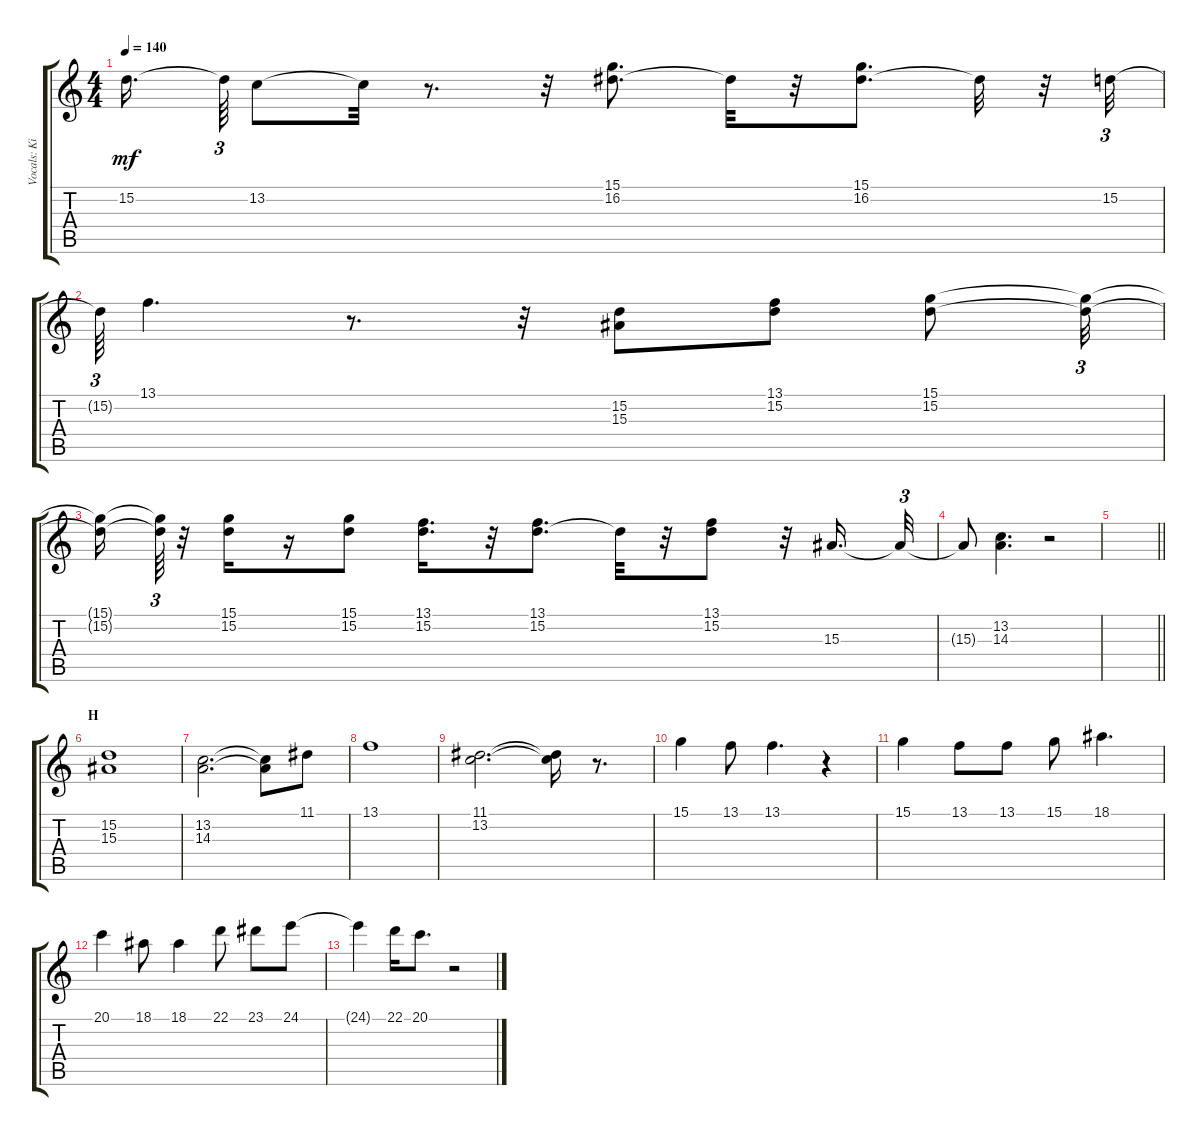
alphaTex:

\track ("Vocals: Kiki Dee" "Vocals: Ki") {instrument choiraahs}
\staff {score tabs}
\tuning (E4 B3 G3 D3 A2 E2) {hide}
\ts (4 4)
\tempo 140
\clef g2
\ks c
15.2{t}.16{d dy mf beam splitsecondary} 15.2{t}.64{tu (3 2)} 13.2.8 13.2{t}.32 r.8{d} r.32 (15.1 16.2).8{d} 16.2{t}.32 r.32 (15.1 16.2).8{d} 16.2{t}.32 r.32 15.2.32{tu (3 2)} |
15.2{t}.64{tu (3 2)} 13.1.4{d} r.8{d} r.32 (15.2 15.3).8 (13.1 15.2).8 (15.1 15.2).8 (15.1{t} 15.2{t}).32{tu (3 2)} |
(15.1{t} 15.2{t}).16 (15.1{t} 15.2{t}).64{tu (3 2)} r.32 (15.1 15.2).16 r.16 (15.1 15.2).8 (13.1 15.2).16{d} r.32 (13.1 15.2).8{d} 15.2{t}.32 r.32 (13.1 15.2).8 r.32 15.3.16{d} 15.3{t}.32{tu (3 2)} |
15.3{t}.8 (13.2 14.3).4{d} r.2 |
\barLineRight lightlight
|
\section ("" "H")
(15.2 15.3).1 |
(13.2 14.3).2{d} (13.2{t} 14.3{t}).8 11.1.8 |
13.1.1 |
(11.1 13.2).2{d} (11.1{t} 13.2{t}).16 r.8{d} |
15.1.4 13.1.8 13.1.4{d} r.4 |
15.1.4 13.1.8 13.1.8 15.1.8 18.1.4{d} |
20.1.4 18.1.8 18.1.4 22.1.8 23.1.8 24.1.8 |
24.1{t}.4 22.1.16 20.1.8{d} r.2
